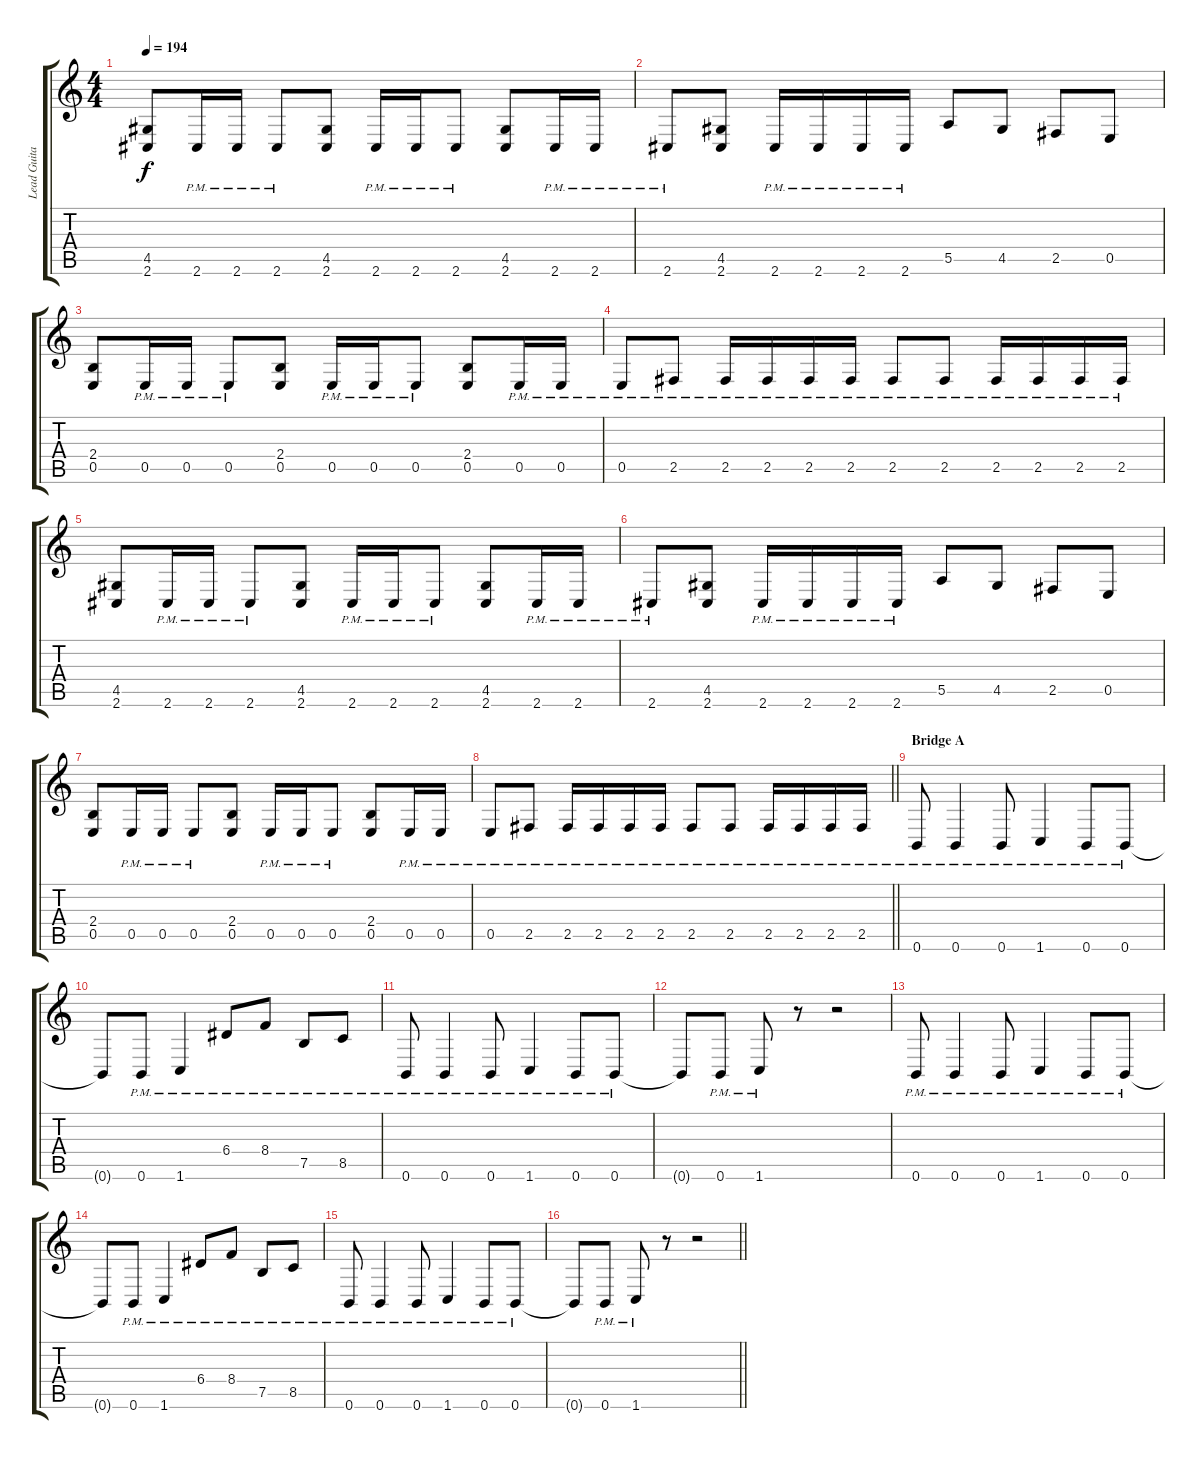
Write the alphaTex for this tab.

\track ("Lead Guitar" "Lead Guita") {instrument overdrivenguitar}
\staff {score tabs}
\tuning (B3 Gb3 D3 A2 E2 B1) {hide}
\ts (4 4)
\tempo 194
\clef g2
\ks c
(4.5 2.6).8{dy f} 2.6{pm}.16 2.6{pm}.16 2.6{pm}.8 (4.5 2.6).8 2.6{pm}.16 2.6{pm}.16 2.6{pm}.8 (4.5 2.6).8 2.6{pm}.16 2.6{pm}.16 |
2.6{pm}.8 (4.5 2.6).8 2.6{pm}.16 2.6{pm}.16 2.6{pm}.16 2.6{pm}.16 5.5.8 4.5.8 2.5.8 0.5.8 |
(2.4 0.5).8 0.5{pm}.16 0.5{pm}.16 0.5{pm}.8 (2.4 0.5).8 0.5{pm}.16 0.5{pm}.16 0.5{pm}.8 (2.4 0.5).8 0.5{pm}.16 0.5{pm}.16 |
0.5{pm}.8 2.5{pm}.8 2.5{pm}.16 2.5{pm}.16 2.5{pm}.16 2.5{pm}.16 2.5{pm}.8 2.5{pm}.8 2.5{pm}.16 2.5{pm}.16 2.5{pm}.16 2.5{pm}.16 |
(4.5 2.6).8 2.6{pm}.16 2.6{pm}.16 2.6{pm}.8 (4.5 2.6).8 2.6{pm}.16 2.6{pm}.16 2.6{pm}.8 (4.5 2.6).8 2.6{pm}.16 2.6{pm}.16 |
2.6{pm}.8 (4.5 2.6).8 2.6{pm}.16 2.6{pm}.16 2.6{pm}.16 2.6{pm}.16 5.5.8 4.5.8 2.5.8 0.5.8 |
(2.4 0.5).8 0.5{pm}.16 0.5{pm}.16 0.5{pm}.8 (2.4 0.5).8 0.5{pm}.16 0.5{pm}.16 0.5{pm}.8 (2.4 0.5).8 0.5{pm}.16 0.5{pm}.16 |
\barLineRight lightlight
0.5{pm}.8 2.5{pm}.8 2.5{pm}.16 2.5{pm}.16 2.5{pm}.16 2.5{pm}.16 2.5{pm}.8 2.5{pm}.8 2.5{pm}.16 2.5{pm}.16 2.5{pm}.16 2.5{pm}.16 |
\section ("" "Bridge A")
0.6{pm}.8 0.6{pm}.4 0.6{pm}.8 1.6{pm}.4 0.6{pm}.8 0.6{pm}.8 |
0.6{t}.8 0.6{pm}.8 1.6{pm}.4 6.4{pm}.8 8.4{pm}.8 7.5{pm}.8 8.5{pm}.8 |
0.6{pm}.8 0.6{pm}.4 0.6{pm}.8 1.6{pm}.4 0.6{pm}.8 0.6{pm}.8 |
0.6{t}.8 0.6{pm}.8 1.6{pm}.8 r.8 r.2 |
0.6{pm}.8 0.6{pm}.4 0.6{pm}.8 1.6{pm}.4 0.6{pm}.8 0.6{pm}.8 |
0.6{t}.8 0.6{pm}.8 1.6{pm}.4 6.4{pm}.8 8.4{pm}.8 7.5{pm}.8 8.5{pm}.8 |
0.6{pm}.8 0.6{pm}.4 0.6{pm}.8 1.6{pm}.4 0.6{pm}.8 0.6{pm}.8 |
\barLineRight lightlight
0.6{t}.8 0.6{pm}.8 1.6{pm}.8 r.8 r.2
